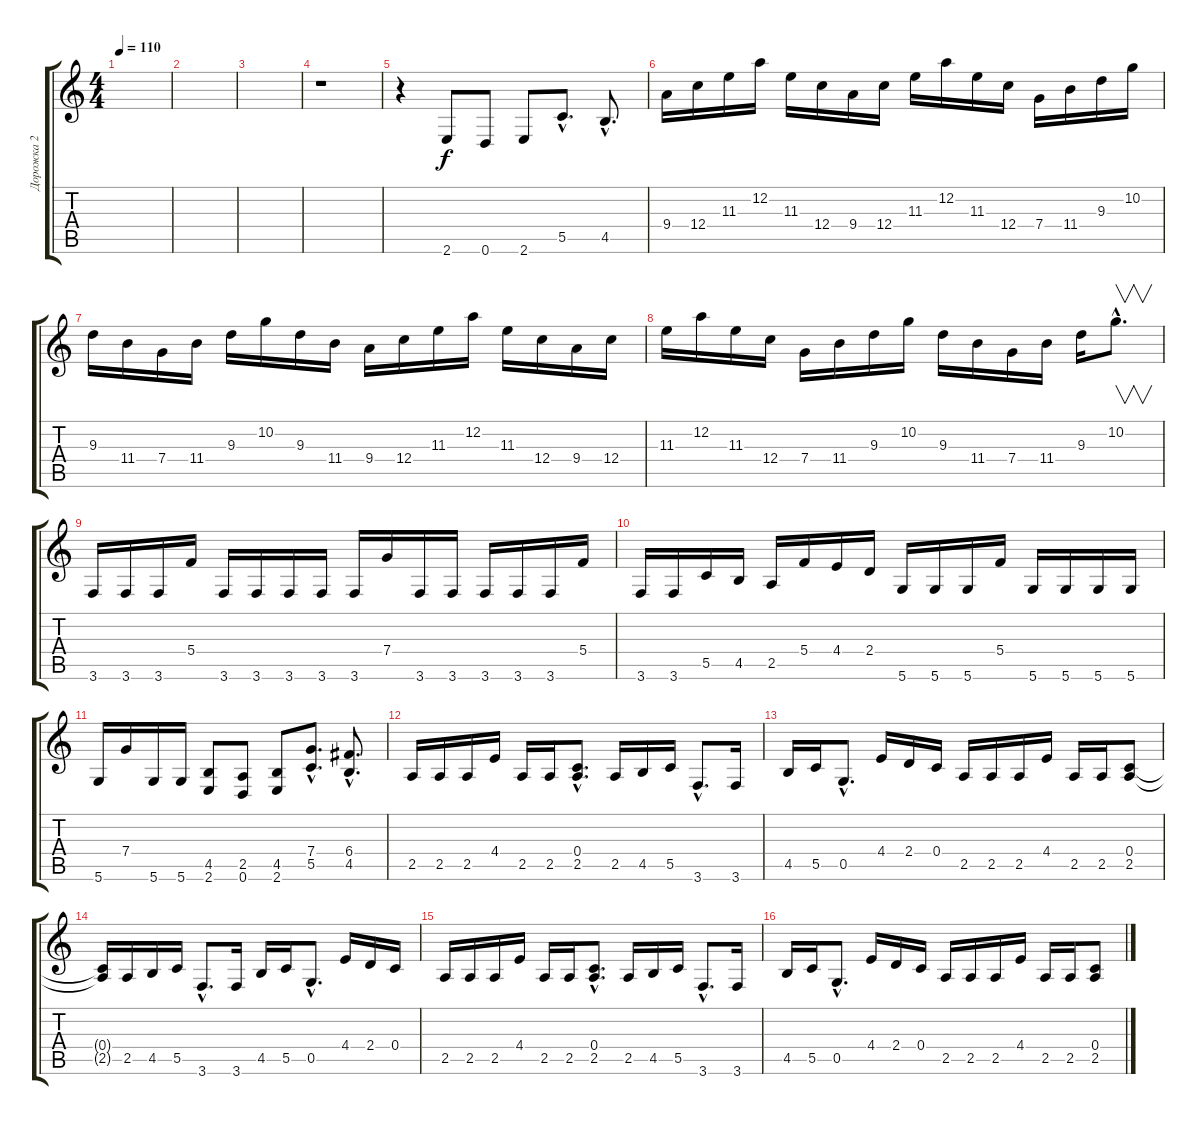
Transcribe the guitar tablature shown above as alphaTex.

\track ("Дорожка 2" "Дорожка 2") {instrument overdrivenguitar}
\staff {score tabs}
\tuning (D4 A3 F3 C3 G2 D2) {hide}
\ts (4 4)
\tempo 110
\clef g2
\ks c
|
|
|
r.1 |
r.4 2.6.8 0.6.8 2.6.8 5.5{hac}.8{d} 4.5{hac}.8{d} |
9.4.16 12.4.16 11.3.16 12.2.16 11.3.16 12.4.16 9.4.16 12.4.16 11.3.16 12.2.16 11.3.16 12.4.16 7.4.16 11.4.16 9.3.16 10.2.16 |
9.3.16 11.4.16 7.4.16 11.4.16 9.3.16 10.2.16 9.3.16 11.4.16 9.4.16 12.4.16 11.3.16 12.2.16 11.3.16 12.4.16 9.4.16 12.4.16 |
11.3.16 12.2.16 11.3.16 12.4.16 7.4.16 11.4.16 9.3.16 10.2.16 9.3.16 11.4.16 7.4.16 11.4.16 9.3.16 10.2{hac}.8{v d} |
3.6.16 3.6.16 3.6.16 5.4.16 3.6.16 3.6.16 3.6.16 3.6.16 3.6.16 7.4.16 3.6.16 3.6.16 3.6.16 3.6.16 3.6.16 5.4.16 |
3.6.16 3.6.16 5.5.16 4.5.16 2.5.16 5.4.16 4.4.16 2.4.16 5.6.16 5.6.16 5.6.16 5.4.16 5.6.16 5.6.16 5.6.16 5.6.16 |
5.6.16 7.4.16 5.6.16 5.6.16 (4.5 2.6).8 (2.5 0.6).8 (4.5 2.6).8 (7.4{hac} 5.5{hac}).8{d} (6.4{hac} 4.5{hac}).8{d} |
2.5.16 2.5.16 2.5.16 4.4.16 2.5.16 2.5.16 (0.4{hac} 2.5{hac}).8{d} 2.5.16 4.5.16 5.5.16 3.6{hac}.8{d} 3.6.16 |
4.5.16 5.5.16 0.5{hac}.8{d} 4.4.16 2.4.16 0.4.16 2.5.16 2.5.16 2.5.16 4.4.16 2.5.16 2.5.16 (0.4 2.5).8 |
(0.4{t} 2.5{t}).16 2.5.16 4.5.16 5.5.16 3.6{hac}.8{d} 3.6.16 4.5.16 5.5.16 0.5{hac}.8{d} 4.4.16 2.4.16 0.4.16 |
2.5.16 2.5.16 2.5.16 4.4.16 2.5.16 2.5.16 (0.4{hac} 2.5{hac}).8{d} 2.5.16 4.5.16 5.5.16 3.6{hac}.8{d} 3.6.16 |
4.5.16 5.5.16 0.5{hac}.8{d} 4.4.16 2.4.16 0.4.16 2.5.16 2.5.16 2.5.16 4.4.16 2.5.16 2.5.16 (0.4 2.5).8
